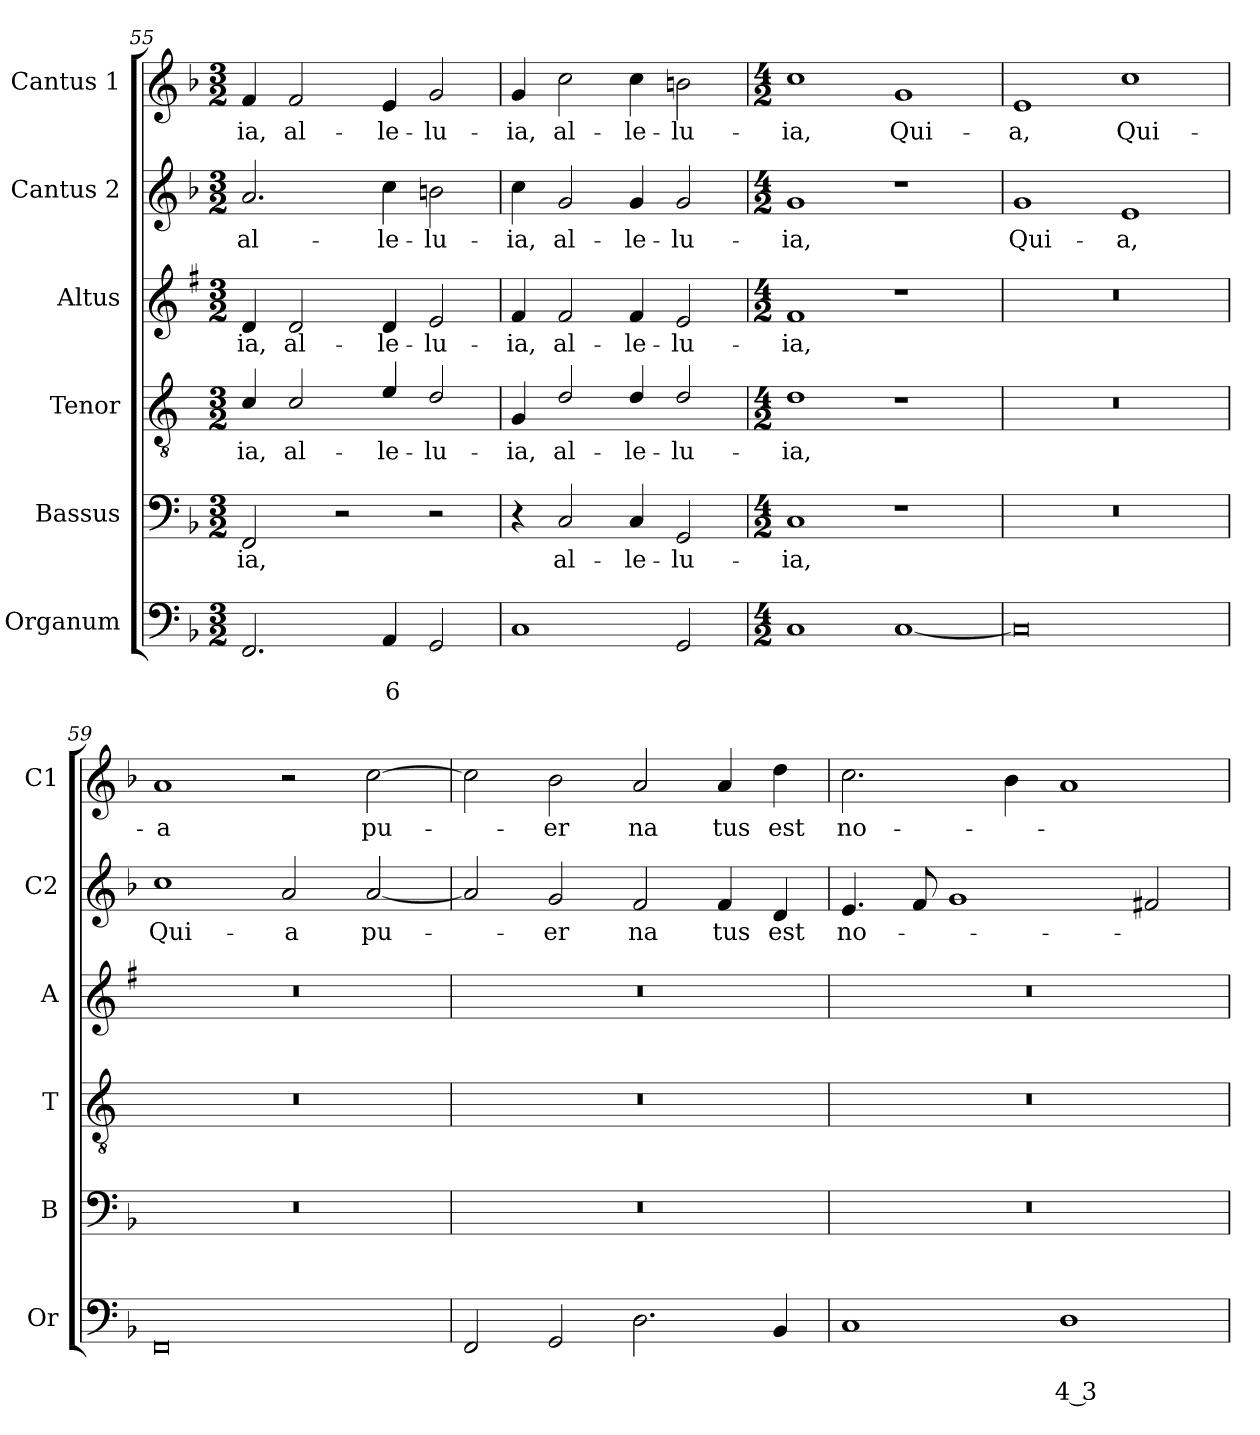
**kern	**text	**text	**kern	**text	**kern	**text	**kern	**text	**kern	**text	**kern	**text
*part6	*part6	*part6	*part5	*part5	*part4	*part4	*part3	*part3	*part2	*part2	*part1	*part1
*staff6	*staff6	*staff6	*staff5	*staff5	*staff4	*staff4	*staff3	*staff3	*staff2	*staff2	*staff1	*staff1
*I"Organum	*	*	*I"Bassus	*	*I"Tenor	*	*I"Altus	*	*I"Cantus 2	*	*I"Cantus 1	*
*I'Or	*	*	*I'B	*	*I'T	*	*I'A	*	*I'C2	*	*I'C1	*
*clefF4	*	*	*clefF4	*	*clefGv2	*	*clefG2	*	*clefG2	*	*clefG2	*
*	*	*	*	*	*ITrd4c7	*	*ITrd1c2	*	*	*	*	*
*k[b-]	*	*	*k[b-]	*	*k[b-]	*	*k[b-]	*	*k[b-]	*	*k[b-]	*
*F:	*	*	*F:	*	*F:	*	*F:	*	*F:	*	*F:	*
*M3/2	*	*	*M3/2	*	*M3/2	*	*M3/2	*	*M3/2	*	*M3/2	*
=55	=55	=55	=55	=55	=55	=55	=55	=55	=55	=55	=55	=55
!	!	!	!	!LO:LY:b	!	!LO:LY:b	!	!LO:LY:b	!	!LO:LY:b	!	!LO:LY:b
2.FF/	.	.	2FF/	-ia,	4F/	-ia,	4c/	-ia,	2.a/	al-	4f/	-ia,
!	!	!	!	!	!	!LO:LY:b	!	!LO:LY:b	!	!	!	!LO:LY:b
.	.	.	.	.	2F/	al-	2c/	al-	.	.	2f/	al-
.	.	.	2r	.	.	.	.	.	.	.	.	.
!	!	!LO:LY:b	!	!	!	!LO:LY:b	!	!LO:LY:b	!	!LO:LY:b	!	!LO:LY:b
4AA/	.	6	.	.	4A/	-le-	4c/	-le-	4cc\	-le-	4e/	-le-
!	!	!	!	!	!	!LO:LY:b	!	!LO:LY:b	!	!LO:LY:b	!	!LO:LY:b
2GG/	.	.	2r	.	2G/	-lu-	2d/	-lu-	2bn\	-lu-	2g/	-lu-
=56	=56	=56	=56	=56	=56	=56	=56	=56	=56	=56	=56	=56
!	!	!	!	!	!	!LO:LY:b	!	!LO:LY:b	!	!LO:LY:b	!	!LO:LY:b
1C	.	.	4r	.	4C/	-ia,	4e/	-ia,	4cc\	-ia,	4g/	-ia,
!	!	!	!	!LO:LY:b	!	!LO:LY:b	!	!LO:LY:b	!	!LO:LY:b	!	!LO:LY:b
.	.	.	2C/	al-	2G/	al-	2e/	al-	2g/	al-	2cc\	al-
!	!	!	!	!LO:LY:b	!	!LO:LY:b	!	!LO:LY:b	!	!LO:LY:b	!	!LO:LY:b
.	.	.	4C/	-le-	4G/	-le-	4e/	-le-	4g/	-le-	4cc\	-le-
!	!	!	!	!LO:LY:b	!	!LO:LY:b	!	!LO:LY:b	!	!LO:LY:b	!	!LO:LY:b
2GG/	.	.	2GG/	-lu-	2G/	-lu-	2d/	-lu-	2g/	-lu-	2bn\	-lu-
=57	=57	=57	=57	=57	=57	=57	=57	=57	=57	=57	=57	=57
*M4/2	*	*	*M4/2	*	*M4/2	*	*M4/2	*	*M4/2	*	*M4/2	*
!	!	!	!	!LO:LY:b	!	!LO:LY:b	!	!LO:LY:b	!	!LO:LY:b	!	!LO:LY:b
1C	.	.	1C	-ia,	1G	-ia,	1e	-ia,	1g	-ia,	1cc	-ia,
!	!	!	!	!	!	!	!	!	!	!	!	!LO:LY:b
[1C	.	.	1r	.	1r	.	1r	.	1r	.	1g	Qui-
=58	=58	=58	=58	=58	=58	=58	=58	=58	=58	=58	=58	=58
!	!	!	!	!	!	!	!	!	!	!LO:LY:b	!	!LO:LY:b
0C]	.	.	0r	.	0r	.	0r	.	1g	Qui-	1e	-a,
!	!	!	!	!	!	!	!	!	!	!LO:LY:b	!	!LO:LY:b
.	.	.	.	.	.	.	.	.	1e	-a,	1cc	Qui-
=59	=59	=59	=59	=59	=59	=59	=59	=59	=59	=59	=59	=59
!	!	!	!	!	!	!	!	!	!	!LO:LY:b	!	!LO:LY:b
0FF	.	.	0r	.	0r	.	0r	.	1cc	Qui-	1a	-a
!	!	!	!	!	!	!	!	!	!	!LO:LY:b	!	!
.	.	.	.	.	.	.	.	.	2a/	-a	2r	.
!	!	!	!	!	!	!	!	!	!	!LO:LY:b	!	!LO:LY:b
.	.	.	.	.	.	.	.	.	[2a/	pu-	[2cc\	pu-
!!LO:LB:g=z
=60	=60	=60	=60	=60	=60	=60	=60	=60	=60	=60	=60	=60
2FF/	.	.	0r	.	0r	.	0r	.	2a/]	.	2cc\]	.
!	!	!	!	!	!	!	!	!	!	!LO:LY:b	!	!LO:LY:b
2GG/	.	.	.	.	.	.	.	.	2g/	-er	2b-\	-er
!	!	!	!	!	!	!	!	!	!	!LO:LY:b	!	!LO:LY:b
2.D\	.	.	.	.	.	.	.	.	2f/	na	2a/	na
!	!	!	!	!	!	!	!	!	!	!LO:LY:b	!	!LO:LY:b
.	.	.	.	.	.	.	.	.	4f/	tus	4a/	tus
!	!	!	!	!	!	!	!	!	!	!LO:LY:b	!	!LO:LY:b
4BB-/	.	.	.	.	.	.	.	.	4d/	est	4dd\	est
=61	=61	=61	=61	=61	=61	=61	=61	=61	=61	=61	=61	=61
!	!	!	!	!	!	!	!	!	!	!LO:LY:b	!	!LO:LY:b
1C	.	.	0r	.	0r	.	0r	.	4.e/	no-	2.cc\	no-
.	.	.	.	.	.	.	.	.	8f/	.	.	.
.	.	.	.	.	.	.	.	.	1g	.	.	.
.	.	.	.	.	.	.	.	.	.	.	4b-\	.
!	!	!LO:LY:b	!	!	!	!	!	!	!	!	!	!
1D	.	4 3	.	.	.	.	.	.	.	.	1a	.
.	.	.	.	.	.	.	.	.	2f#X/	.	.	.
=	=	=	=	=	=	=	=	=	=	=	=	=
*-	*-	*-	*-	*-	*-	*-	*-	*-	*-	*-	*-	*-
